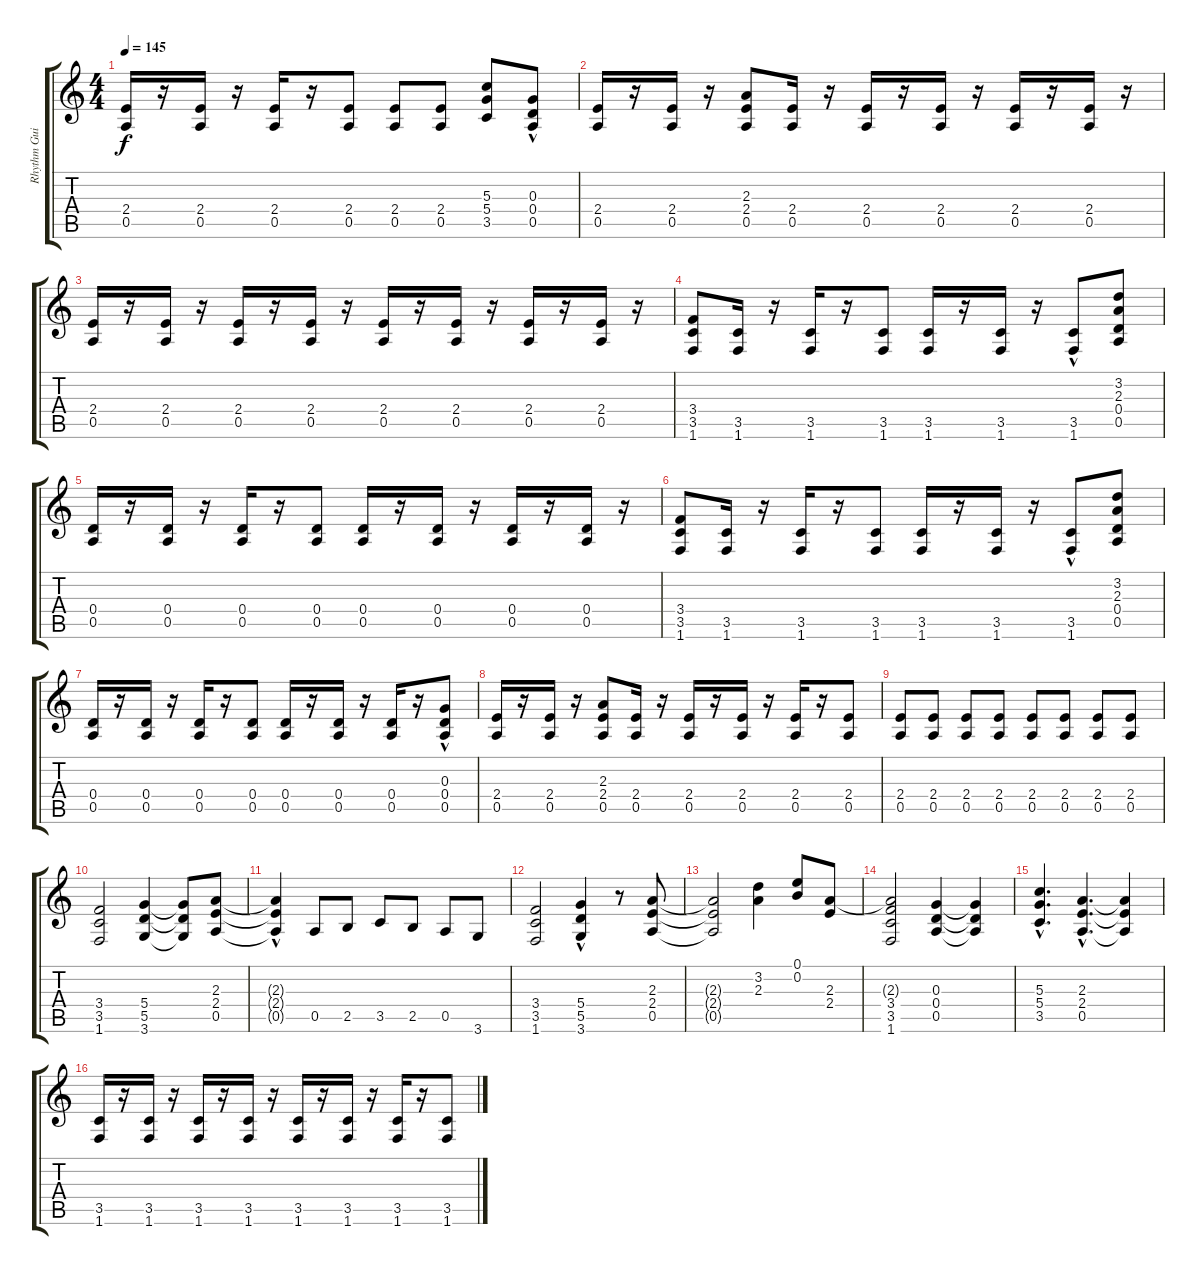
\track ("Rhythm Guitar" "Rhythm Gui") {instrument distortionguitar}
\staff {score tabs}
\tuning (E4 B3 G3 D3 A2 E2) {hide}
\ts (4 4)
\tempo 145
\clef g2
\ks c
(2.4 0.5).16{dy f} r.16 (2.4 0.5).16 r.16 (2.4 0.5).16 r.16 (2.4 0.5).8 (2.4 0.5).8 (2.4 0.5).8 (5.3 5.4 3.5).8 (0.3{hac} 0.4 0.5).8 |
(2.4 0.5).16 r.16 (2.4 0.5).16 r.16 (2.3 2.4 0.5).8 (2.4 0.5).16 r.16 (2.4 0.5).16 r.16 (2.4 0.5).16 r.16 (2.4 0.5).16 r.16 (2.4 0.5).16 r.16 |
(2.4 0.5).16 r.16 (2.4 0.5).16 r.16 (2.4 0.5).16 r.16 (2.4 0.5).16 r.16 (2.4 0.5).16 r.16 (2.4 0.5).16 r.16 (2.4 0.5).16 r.16 (2.4 0.5).16 r.16 |
(3.4 3.5 1.6).8 (3.5 1.6).16 r.16 (3.5 1.6).16 r.16 (3.5 1.6).8 (3.5 1.6).16 r.16 (3.5 1.6).16 r.16 (3.5{hac} 1.6).8 (3.2 2.3 0.4 0.5).8 |
(0.4 0.5).16 r.16 (0.4 0.5).16 r.16 (0.4 0.5).16 r.16 (0.4 0.5).8 (0.4 0.5).16 r.16 (0.4 0.5).16 r.16 (0.4 0.5).16 r.16 (0.4 0.5).16 r.16 |
(3.4 3.5 1.6).8 (3.5 1.6).16 r.16 (3.5 1.6).16 r.16 (3.5 1.6).8 (3.5 1.6).16 r.16 (3.5 1.6).16 r.16 (3.5{hac} 1.6).8 (3.2 2.3 0.4 0.5).8 |
(0.4 0.5).16 r.16 (0.4 0.5).16 r.16 (0.4 0.5).16 r.16 (0.4 0.5).8 (0.4 0.5).16 r.16 (0.4 0.5).16 r.16 (0.4 0.5).16 r.16 (0.3{hac} 0.4{hac} 0.5).8 |
(2.4 0.5).16 r.16 (2.4 0.5).16 r.16 (2.3 2.4 0.5).8 (2.4 0.5).16 r.16 (2.4 0.5).16 r.16 (2.4 0.5).16 r.16 (2.4 0.5).16 r.16 (2.4 0.5).8 |
(2.4 0.5).8 (2.4 0.5).8 (2.4 0.5).8 (2.4 0.5).8 (2.4 0.5).8 (2.4 0.5).8 (2.4 0.5).8 (2.4 0.5).8 |
(3.4 3.5 1.6).2 (5.4 5.5 3.6).4 (5.4{t} 5.5{t} 3.6{t}).8 (2.3 2.4 0.5).8 |
(2.3{t} 2.4{hac t} 0.5{t}).4 0.5.8 2.5.8 3.5.8 2.5.8 0.5.8 3.6.8 |
(3.4 3.5 1.6).2 (5.4{hac} 5.5 3.6{hac}).4 r.8 (2.3 2.4 0.5).8 |
(2.3{t} 2.4{t} 0.5{t}).2 (3.2 2.3).4{volume 15 balance 5} (0.1 0.2).8 (2.3 2.4).8 |
(2.3{t} 3.4 3.5 1.6).2{volume 15 balance 5} (0.3 0.4 0.5).4{volume 15 balance 7} (0.3{t} 0.4{t} 0.5{t}).4 |
(5.3{hac} 5.4{hac} 3.5{hac}).4{d} (2.3{hac} 2.4{hac} 0.5{hac}).4{d} (2.3{t} 2.4{t} 0.5{t}).4 |
(3.5 1.6).16 r.16 (3.5 1.6).16 r.16 (3.5 1.6).16 r.16 (3.5 1.6).16 r.16 (3.5 1.6).16 r.16 (3.5 1.6).16 r.16 (3.5 1.6).16 r.16 (3.5 1.6).8
